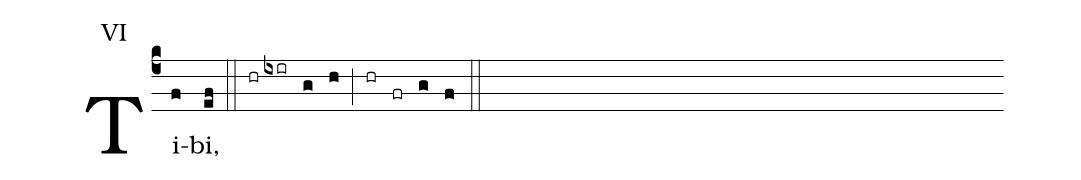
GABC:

annotation: VI;
%%
(c4) Ti(f)bi,(ef) (::) (hr)(ixir)(g)(h)(;)(hr)(fr)(g)(f)(::)
